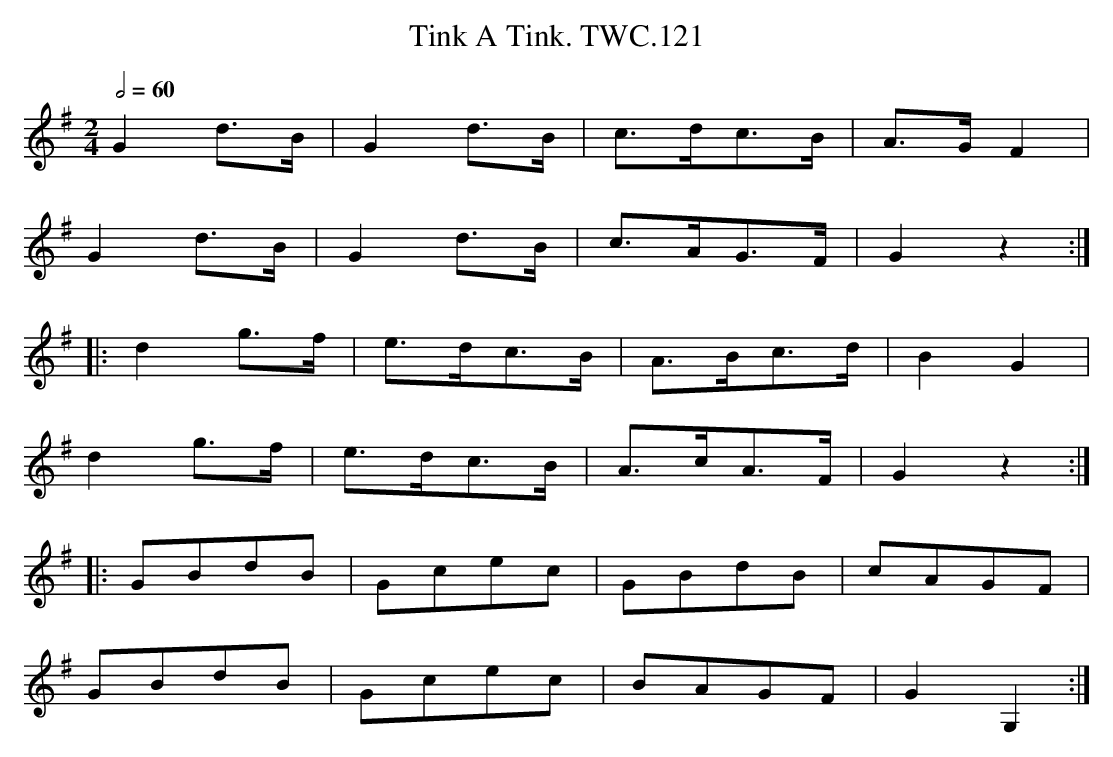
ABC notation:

X:1
T:Tink A Tink. TWC.121
M:2/4
L:1/8
Q:1/2=60
K:G
G2d>B|G2d>B|c>dc>B|A>GF2|
G2d>B|G2d>B|c>AG>F|G2z2:|
|:d2g>f|e>dc>B|A>Bc>d|B2G2|
d2g>f|e>dc>B|A>cA>F|G2z2:|
|:GBdB|Gcec|GBdB|cAGF|
GBdB|Gcec|BAGF|G2G,2:|
